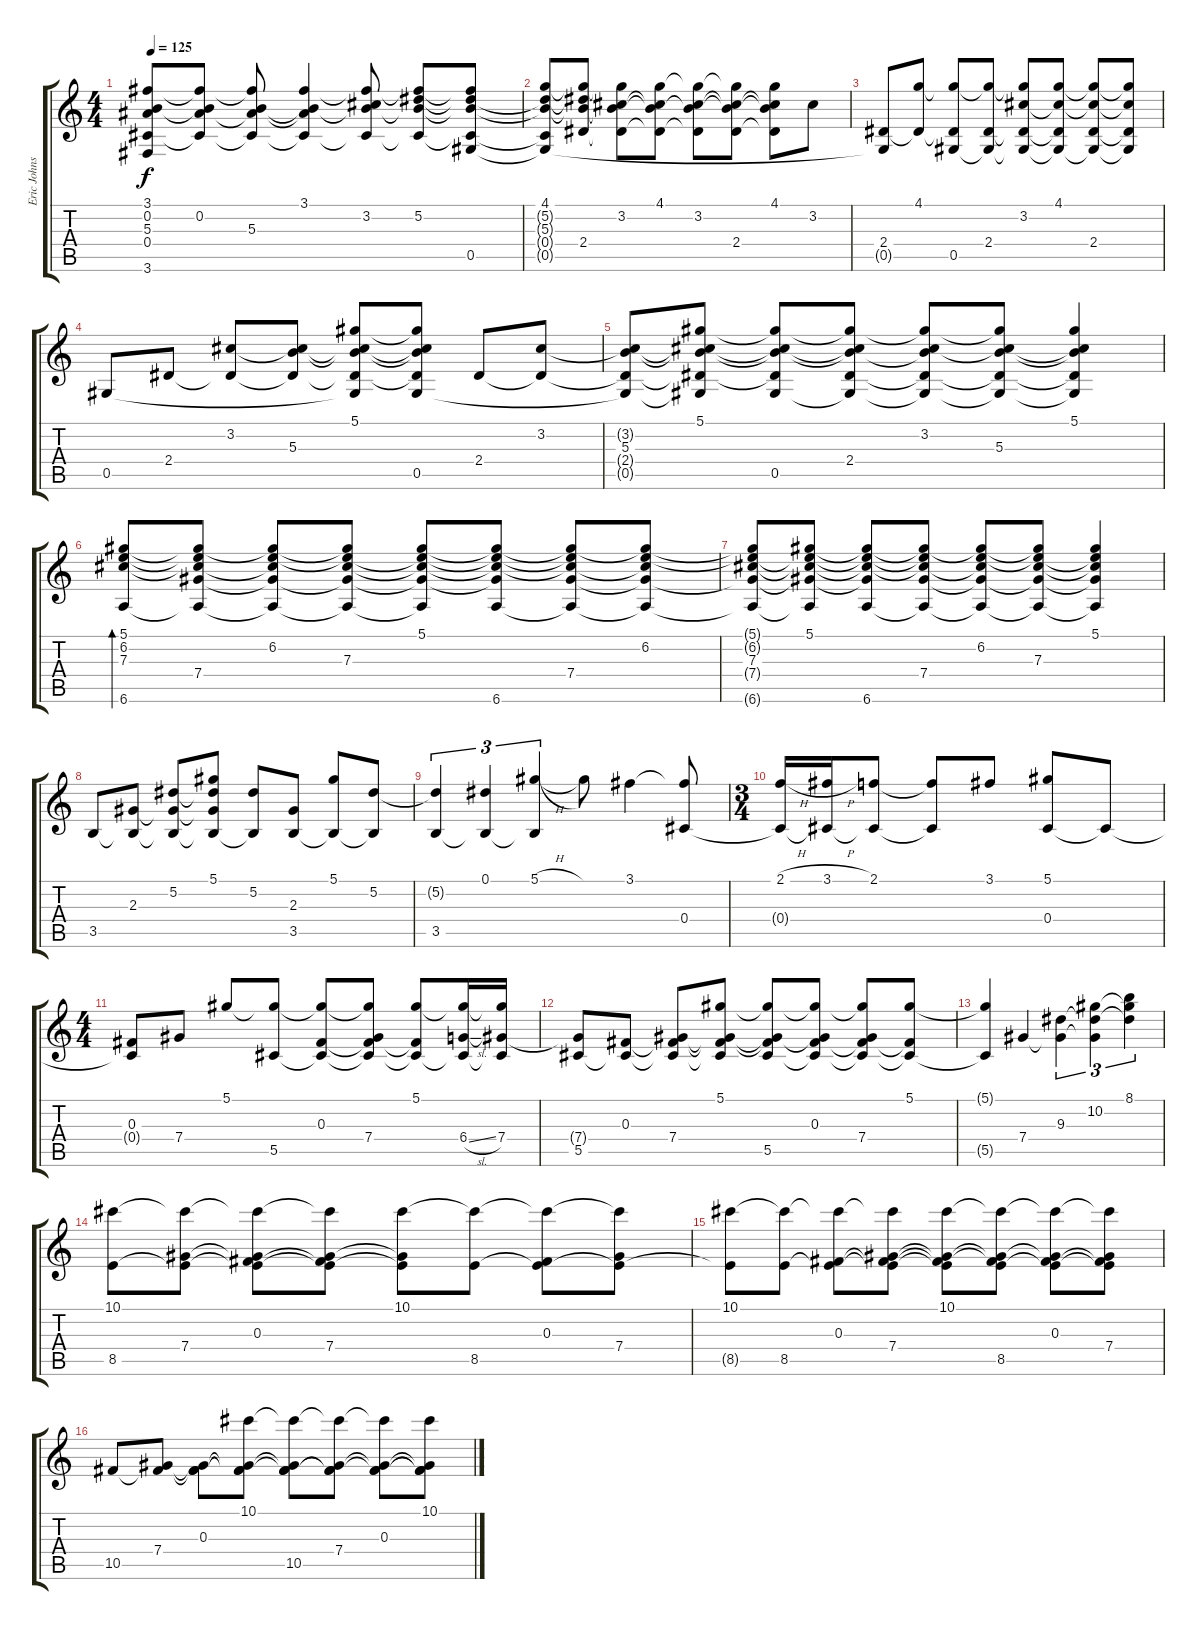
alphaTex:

\track ("Eric Johnson" "Eric Johns") {instrument acousticguitarnylon}
\staff {score tabs}
\tuning (Eb4 Bb3 Gb3 Db3 Ab2 Eb2) {hide}
\ts (4 4)
\tempo 125
\clef g2
\ks c
(3.1{t} 0.2{t} 5.3{t} 0.4 3.6{t}).8{dy f} (3.1{t} 0.2 5.3{t} 0.4{t}).8 (3.1{t} 0.2{t} 5.3 0.4{t}).8 (3.1 0.2{t} 5.3{t} 0.4{t}).4 (3.1{t} 3.2 5.3{t} 0.4{t}).8 (3.1{t} 5.2 5.3{t} 0.4{t}).8 (3.1{t} 5.2{t} 5.3{t} 0.4{t} 0.5).8 |
(4.1 5.2{t} 5.3{t} 0.4{t} 0.5{t}).8 (4.1{t} 5.2{t} 5.3{t} 2.4).8 (4.1{t} 3.2 5.3{t} 2.4{t}).8 (4.1 3.2{t} 5.3{t} 2.4{t}).8 (4.1{t} 3.2 5.3{t} 2.4{t}).8 (4.1{t} 3.2{t} 5.3{t} 2.4).8 (4.1 3.2{t} 5.3{t} 2.4{t}).8 3.2.8 |
(2.4 0.5{t}).8 (4.1 2.4{t}).8 (4.1{t} 2.4{t} 0.5).8 (4.1{t} 2.4 0.5{t}).8 (4.1{t} 3.2 2.4{t} 0.5{t}).8 (4.1 3.2{t} 2.4{t} 0.5{t}).8 (4.1{t} 3.2{t} 2.4 0.5{t}).8 (4.1{t} 3.2{t} 2.4{t} 0.5{t}).8 |
0.5.8 2.4.8 (3.2 2.4{t}).8 (3.2{t} 5.3 2.4{t}).8 (5.1 3.2{t} 5.3{t} 2.4{t} 0.5{t}).8 (5.1{t} 3.2{t} 5.3{t} 2.4{t} 0.5).8 2.4.8 (3.2 2.4{t}).8 |
(3.2{t} 5.3 2.4{t} 0.5{t}).8 (5.1 3.2{t} 5.3{t} 2.4{t} 0.5{t}).8 (5.1{t} 3.2{t} 5.3{t} 2.4{t} 0.5).8 (5.1{t} 3.2{t} 5.3{t} 2.4 0.5{t}).8 (5.1{t} 3.2 5.3{t} 2.4{t} 0.5{t}).8 (5.1{t} 3.2{t} 5.3 2.4{t} 0.5{t}).8 (5.1 3.2{t} 5.3{t} 2.4{t} 0.5{t}).4 |
(5.1 6.2 7.3 6.6).8{bd 240} (5.1{t} 6.2{t} 7.3{t} 7.4 6.6{t}).8 (5.1{t} 6.2 7.3{t} 7.4{t} 6.6{t}).8 (5.1{t} 6.2{t} 7.3 7.4{t} 6.6{t}).8 (5.1 6.2{t} 7.3{t} 7.4{t} 6.6{t}).8 (5.1{t} 6.2{t} 7.3{t} 7.4{t} 6.6).8 (5.1{t} 6.2{t} 7.3{t} 7.4 6.6{t}).8 (5.1{t} 6.2 7.3{t} 7.4{t} 6.6{t}).8 |
(5.1{t} 6.2{t} 7.3 7.4{t} 6.6{t}).8 (5.1 6.2{t} 7.3{t} 7.4{t} 6.6{t}).8 (5.1{t} 6.2{t} 7.3{t} 7.4{t} 6.6).8 (5.1{t} 6.2{t} 7.3{t} 7.4 6.6{t}).8 (5.1{t} 6.2 7.3{t} 7.4{t} 6.6{t}).8 (5.1{t} 6.2{t} 7.3 7.4{t} 6.6{t}).8 (5.1 6.2{t} 7.3{t} 7.4{t} 6.6{t}).4 |
3.5.8 (2.3 3.5{t}).8 (5.2 2.3{t} 3.5{t}).8 (5.1 5.2{t} 2.3{t} 3.5{t}).8 (5.2 3.5{t}).8 (2.3 3.5).8 (5.1 3.5{t}).8 (5.2 3.5{t}).8 |
(5.2{t} 3.5).4{tu (3 2)} (0.1 3.5{t}).4{tu (3 2)} (5.1{h} 3.5{t}).4{tu (3 2)} 5.1{t}.8 3.1.4 (3.1{t} 0.4).8 |
\ts (3 4)
(2.1{h} 0.4{t}).16 (3.1{h} 0.4{t}).16 (2.1 0.4{t}).8 (2.1{t} 0.4{t}).8 3.1.8 (5.1 0.4).8 0.4{t}.8 |
\ts (4 4)
(0.3 0.4{t}).8 7.4.8 5.1.8 (5.1{t} 5.5).8 (5.1{t} 0.3 5.5{t}).8 (5.1{t} 0.3{t} 7.4 5.5{t}).8 (5.1 0.3{t} 5.5{t}).8 (5.1{t} 6.4{sl} 5.5{t}).16 (5.1{t} 7.4 5.5{t}).16 |
(7.4{t} 5.5).8 (0.3 5.5{t}).8 (0.3{t} 7.4 5.5{t}).8 (5.1 0.3{t} 7.4{t} 5.5{t}).8 (5.1{t} 0.3{t} 7.4{t} 5.5).8 (5.1{t} 0.3 7.4{t} 5.5{t}).8 (5.1{t} 0.3{t} 7.4 5.5{t}).8 (5.1 0.3{t} 5.5{t}).8 |
(5.1{t} 5.5{t}).4 7.4.4 (9.3 7.4{t}).4{tu (3 2)} (10.2 9.3{t} 7.4{t}).4{tu (3 2)} (8.1 10.2{t} 9.3{t}).4{tu (3 2)} |
(10.1 8.5).8 (10.1{t} 7.4 8.5{t}).8 (10.1{t} 0.3 7.4{t} 8.5{t}).8 (10.1{t} 0.3{t} 7.4 8.5{t}).8 (10.1 7.4{t} 8.5{t}).8 (10.1{t} 8.5).8 (10.1{t} 0.3 8.5{t}).8 (10.1{t} 7.4 8.5{t}).8 |
(10.1 8.5{t}).8 (10.1{t} 8.5).8 (10.1{t} 0.3 8.5{t}).8 (10.1{t} 0.3{t} 7.4 8.5{t}).8 (10.1 0.3{t} 7.4{t} 8.5{t}).8 (10.1{t} 0.3{t} 7.4{t} 8.5).8 (10.1{t} 0.3 7.4{t} 8.5{t}).8 (10.1{t} 0.3{t} 7.4 8.5{t}).8 |
10.5.8 (7.4 10.5{t}).8 (0.3 7.4{t} 10.5{t}).8 (10.1 0.3{t} 7.4{t} 10.5{t}).8 (10.1{t} 0.3{t} 7.4{t} 10.5).8 (10.1{t} 0.3{t} 7.4 10.5{t}).8 (10.1{t} 0.3 7.4{t} 10.5{t}).8 (10.1 0.3{t} 7.4{t} 10.5{t}).8
